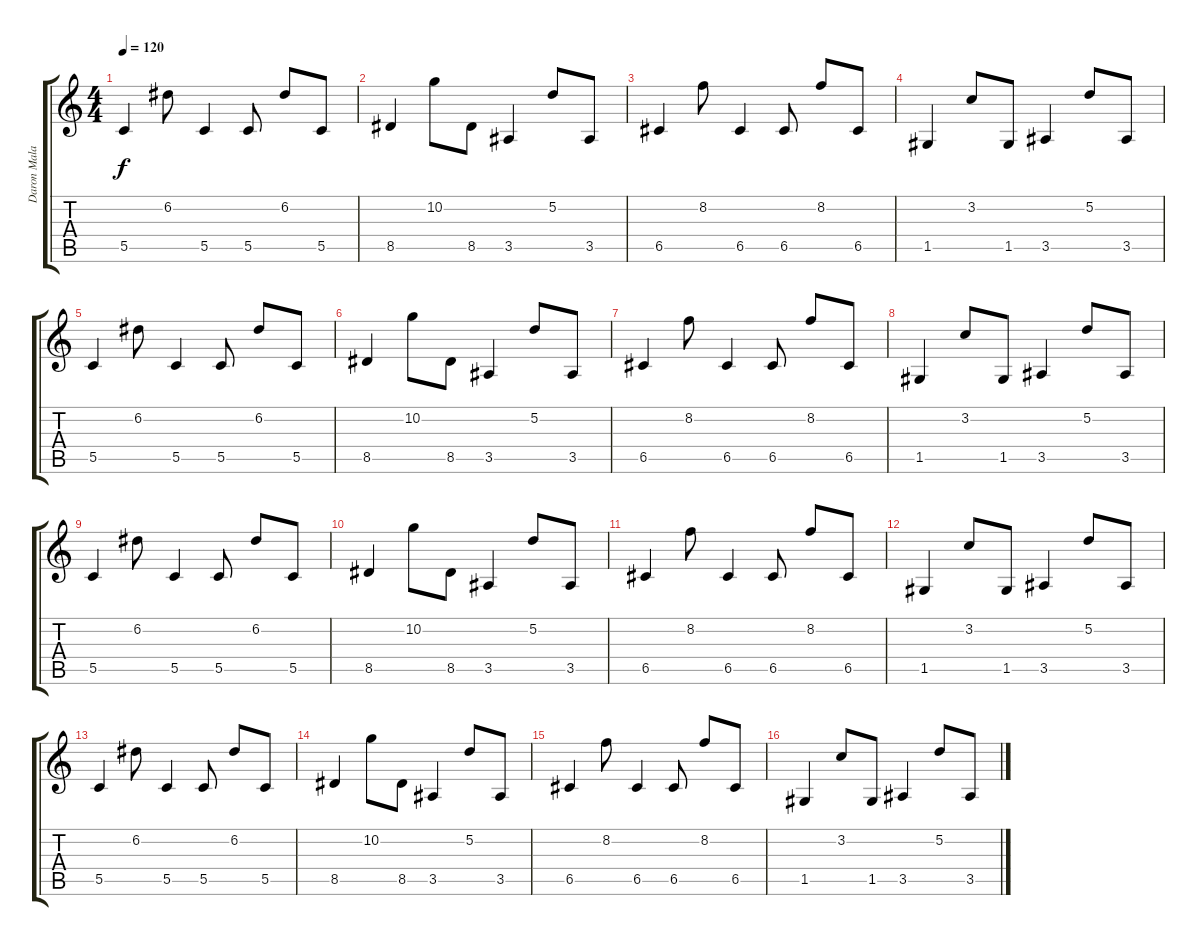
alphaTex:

\track ("Daron Malakian-Guitar" "Daron Mala") {instrument acousticguitarsteel}
\staff {score tabs}
\tuning (D4 A3 F3 C3 G2 C2) {hide}
\ts (4 4)
\tempo 120
\clef g2
\ks c
5.5.4{dy f instrument acousticguitarsteel} 6.2.8 5.5.4 5.5.8 6.2.8 5.5.8 |
8.5.4 10.2.8 8.5.8 3.5.4 5.2.8 3.5.8 |
6.5.4 8.2.8 6.5.4 6.5.8 8.2.8 6.5.8 |
1.5.4 3.2.8 1.5.8 3.5.4 5.2.8 3.5.8 |
5.5.4 6.2.8 5.5.4 5.5.8 6.2.8 5.5.8 |
8.5.4 10.2.8 8.5.8 3.5.4 5.2.8 3.5.8 |
6.5.4 8.2.8 6.5.4 6.5.8 8.2.8 6.5.8 |
1.5.4 3.2.8 1.5.8 3.5.4 5.2.8 3.5.8 |
5.5.4 6.2.8 5.5.4 5.5.8 6.2.8 5.5.8 |
8.5.4 10.2.8 8.5.8 3.5.4 5.2.8 3.5.8 |
6.5.4 8.2.8 6.5.4 6.5.8 8.2.8 6.5.8 |
1.5.4 3.2.8 1.5.8 3.5.4 5.2.8 3.5.8 |
5.5.4 6.2.8 5.5.4 5.5.8 6.2.8 5.5.8 |
8.5.4 10.2.8 8.5.8 3.5.4 5.2.8 3.5.8 |
6.5.4 8.2.8 6.5.4 6.5.8 8.2.8 6.5.8 |
1.5.4 3.2.8 1.5.8 3.5.4 5.2.8 3.5.8
